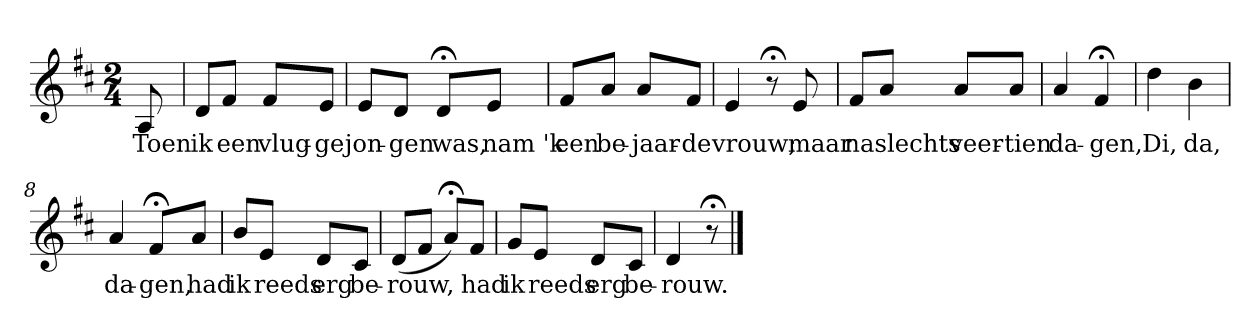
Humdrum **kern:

**kern	**text
*part1	*part1
*staff1	*staff1
*k[f#c#]	*
*D:	*
*M2/4	*
*MM120	*
=	=
8A	Toen
=1	=1
8dL	ik
8f#J	een
8f#L	vlug-
8eJ	-ge
=2	=2
8eL	jon-
8dJ	-gen
8d;<L	was,
8eJ	nam 'k
=3	=3
8f#L	een
8aJ	be-
8aL	-jaar-
8f#J	-de
=4	=4
4e	vrouw;
8r;<	.
8e	maar
=5	=5
8f#L	na
8aJ	slechts
8aL	veer-
8aJ	-tien
=6	=6
4a	da-
4f#;<	-gen,
=7	=7
4dd	Di,
4b	da,
=8	=8
4a	da-
8f#;<L	-gen,
8aJ	had
=9	=9
8bL	ik
8eJ	reeds
8dL	erg
8c#J	be-
=10	=10
(8dL	-rouw,
8f#J	.
8a;<L)	.
8f#J	had
=11	=11
8gL	ik
8eJ	reeds
8dL	erg
8c#J	be-
=12	=12
4d	-rouw.
8r;<	.
==	==
*-	*-
